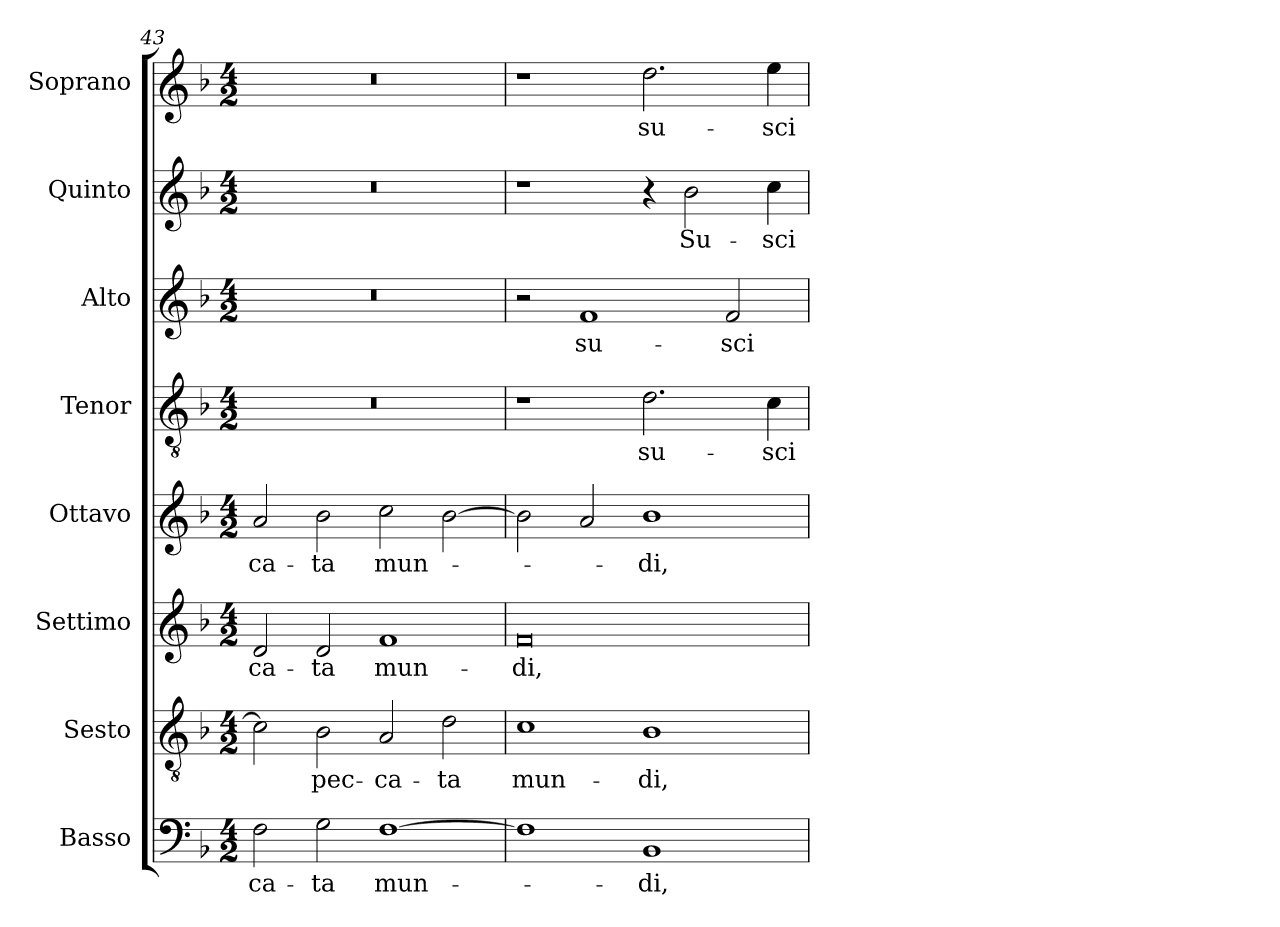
**kern	**text	**kern	**text	**kern	**text	**kern	**text	**kern	**text	**kern	**text	**kern	**text	**kern	**text
*part8	*part8	*part7	*part7	*part6	*part6	*part5	*part5	*part4	*part4	*part3	*part3	*part2	*part2	*part1	*part1
*staff8	*staff8	*staff7	*staff7	*staff6	*staff6	*staff5	*staff5	*staff4	*staff4	*staff3	*staff3	*staff2	*staff2	*staff1	*staff1
*I"Basso	*	*I"Sesto	*	*I"Settimo	*	*I"Ottavo	*	*I"Tenor	*	*I"Alto	*	*I"Quinto	*	*I"Soprano	*
*I'B.	*	*I'Ss.	*	*I'St.	*	*I'Ot.	*	*I'T.	*	*I'A.	*	*I'Q.	*	*I'S.	*
*clefF4	*	*clefGv2	*	*clefG2	*	*clefG2	*	*clefGv2	*	*clefG2	*	*clefG2	*	*clefG2	*
*	*	*ITrd7c12	*	*	*	*	*	*ITrd7c12	*	*	*	*	*	*	*
*k[b-]	*	*k[b-]	*	*k[b-]	*	*k[b-]	*	*k[b-]	*	*k[b-]	*	*k[b-]	*	*k[b-]	*
*F:	*	*F:	*	*F:	*	*F:	*	*F:	*	*F:	*	*F:	*	*F:	*
*M4/2	*	*M4/2	*	*M4/2	*	*M4/2	*	*M4/2	*	*M4/2	*	*M4/2	*	*M4/2	*
=43	=43	=43	=43	=43	=43	=43	=43	=43	=43	=43	=43	=43	=43	=43	=43
!	!LO:LY:b:color=#000000	!	!	!	!	!	!	!	!	!	!	!	!	!	!
!	!	!	!	!	!LO:LY:b:color=#000000	!	!	!	!	!	!	!	!	!	!
!	!	!	!	!	!	!	!LO:LY:b:color=#000000	!LO:N:vis=1	!	!LO:N:vis=1	!	!LO:N:vis=1	!	!LO:N:vis=1	!
2Fi\	-ca-	2Ci\]	.	2di/	-ca-	2ai/	-ca-	0r	.	0r	.	0r	.	0r	.
!	!LO:LY:b:color=#000000	!	!	!	!	!	!	!	!	!	!	!	!	!	!
!	!	!	!LO:LY:b:color=#000000	!	!	!	!	!	!	!	!	!	!	!	!
!	!	!	!	!	!LO:LY:b:color=#000000	!	!	!	!	!	!	!	!	!	!
!	!	!	!	!	!	!	!LO:LY:b:color=#000000	!	!	!	!	!	!	!	!
2Gi\	-ta	2BB-i\	pec-	2di/	-ta	2b-i\	-ta	.	.	.	.	.	.	.	.
!	!LO:LY:b:color=#000000	!	!	!	!	!	!	!	!	!	!	!	!	!	!
!	!	!	!LO:LY:b:color=#000000	!	!	!	!	!	!	!	!	!	!	!	!
!	!	!	!	!	!LO:LY:b:color=#000000	!	!	!	!	!	!	!	!	!	!
!	!	!	!	!	!	!	!LO:LY:b:color=#000000	!	!	!	!	!	!	!	!
[1Fi	mun-	2AAi/	-ca-	1fi	mun-	2cci\	mun-	.	.	.	.	.	.	.	.
!	!	!	!LO:LY:b:color=#000000	!	!	!	!	!	!	!	!	!	!	!	!
.	.	2Di\	-ta	.	.	[2b-i\	.	.	.	.	.	.	.	.	.
=44	=44	=44	=44	=44	=44	=44	=44	=44	=44	=44	=44	=44	=44	=44	=44
!	!	!	!LO:LY:b:color=#000000	!	!	!	!	!	!	!	!	!	!	!	!
!	!	!	!	!	!LO:LY:b:color=#000000	!	!	!	!	!	!	!	!	!	!
1Fi]	.	1Ci	mun-	0fi	-di,	2b-i\]	.	1r	.	2r	.	1r	.	1r	.
!	!	!	!	!	!	!	!	!	!	!	!LO:LY:b:color=#000000	!	!	!	!
.	.	.	.	.	.	2ai/	.	.	.	1fi	su-	.	.	.	.
!	!LO:LY:b:color=#000000	!	!	!	!	!	!	!	!	!	!	!	!	!	!
!	!	!	!LO:LY:b:color=#000000	!	!	!	!	!	!	!	!	!	!	!	!
!	!	!	!	!	!	!	!LO:LY:b:color=#000000	!	!	!	!	!	!	!	!
!	!	!	!	!	!	!	!	!	!LO:LY:b:color=#000000	!	!	!	!	!	!
!	!	!	!	!	!	!	!	!	!	!	!	!	!	!	!LO:LY:b:color=#000000
1BB-i	-di,	1BB-i	-di,	.	.	1b-i	-di,	2.Di\	su-	.	.	4r	.	2.ddi\	su-
!	!	!	!	!	!	!	!	!	!	!	!	!	!LO:LY:b:color=#000000	!	!
.	.	.	.	.	.	.	.	.	.	.	.	2b-i\	Su-	.	.
!	!	!	!	!	!	!	!	!	!	!	!LO:LY:b:color=#000000	!	!	!	!
.	.	.	.	.	.	.	.	.	.	2fi/	-sci-	.	.	.	.
!	!	!	!	!	!	!	!	!	!LO:LY:b:color=#000000	!	!	!	!	!	!
!	!	!	!	!	!	!	!	!	!	!	!	!	!LO:LY:b:color=#000000	!	!
!	!	!	!	!	!	!	!	!	!	!	!	!	!	!	!LO:LY:b:color=#000000
.	.	.	.	.	.	.	.	4Ci\	-sci-	.	.	4cci\	-sci-	4eei\	-sci-
=	=	=	=	=	=	=	=	=	=	=	=	=	=	=	=
*-	*-	*-	*-	*-	*-	*-	*-	*-	*-	*-	*-	*-	*-	*-	*-
